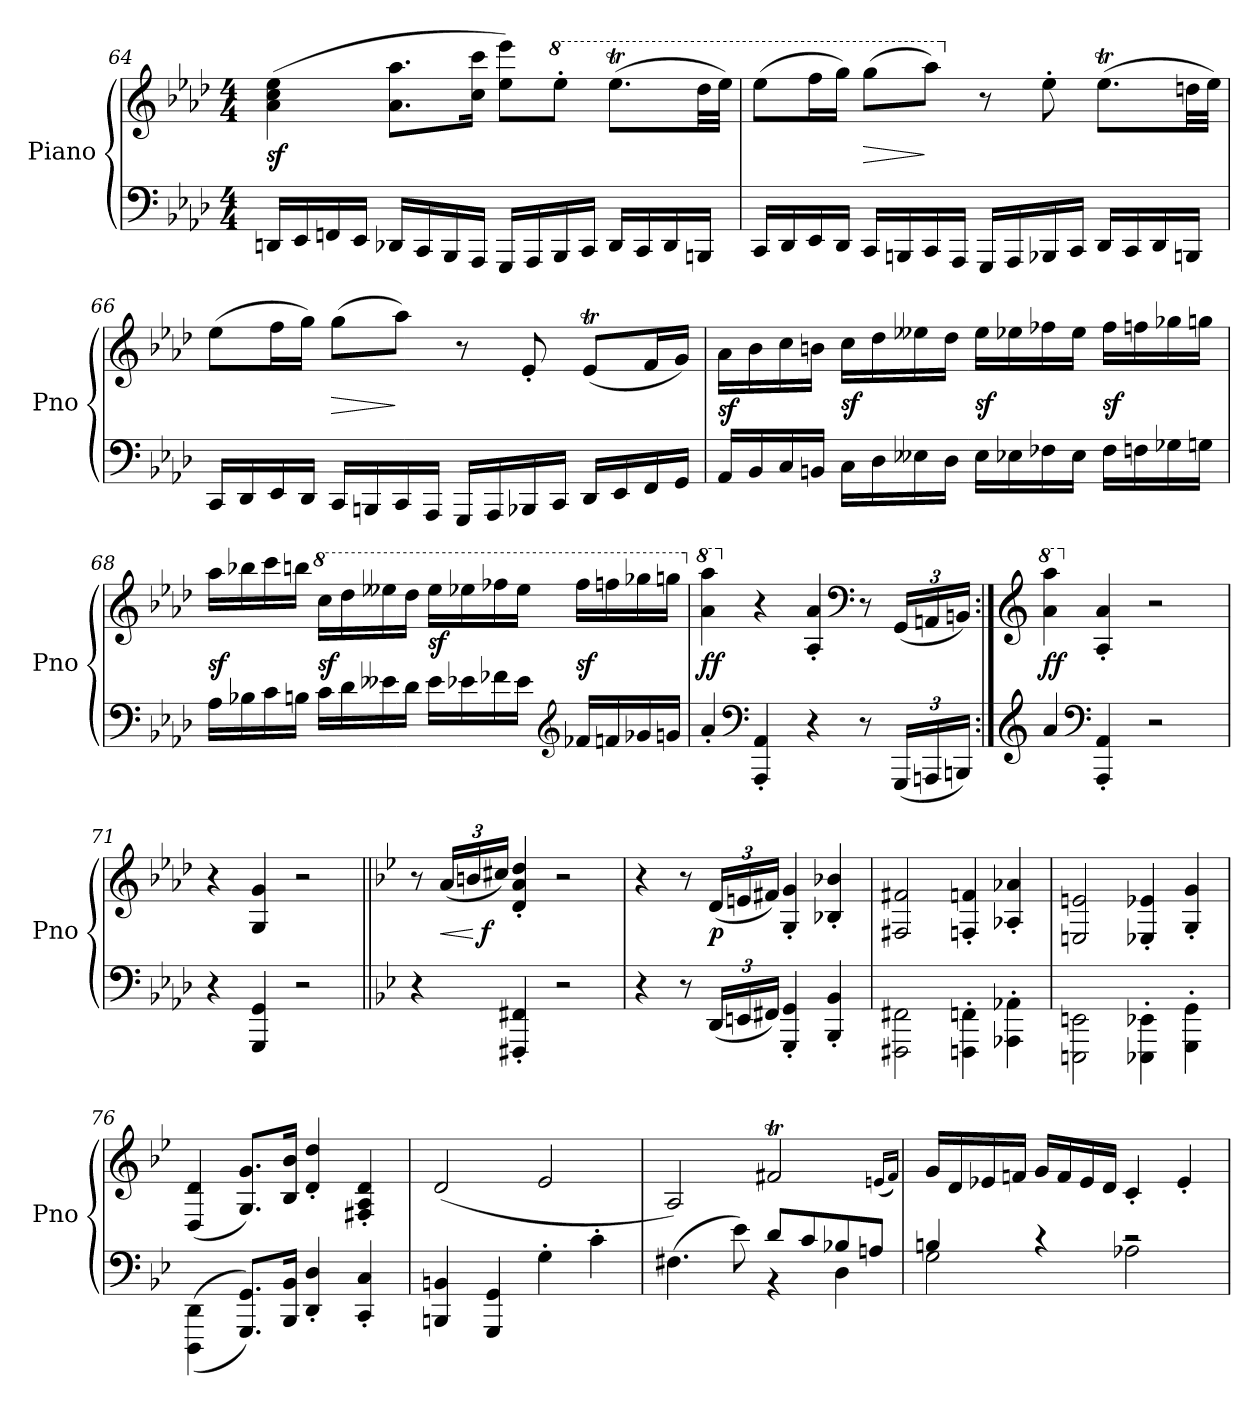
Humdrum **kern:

**kern	**kern	**dynam
*part1	*part1	*part1
*staff2	*staff1	*staff1/2
*I"Piano	*	*
*I'Pno	*	*
*clefF4	*clefG2	*
*k[b-e-a-d-]	*k[b-e-a-d-]	*
*M4/4	*M4/4	*
=64	=64	=64
16DDnLL	(4a- 4cc 4ee-	sf
16EE-	.	.
16FFn	.	.
16EE-JJ	.	.
16DD-XLL	8.a- 8.aa-L	.
16CC	.	.
16BBB-	.	.
16AAA-JJ	16cc 16cccJk	.
16GGGLL	8ee- 8eee-L)	.
16AAA-	.	.
*	*8va	*
16BBB-	8eee-'J	.
16CCJJ	.	.
16DD-LL	(8.eee-TL	.
16CC	.	.
16DD-	.	.
16BBBnJJ	32ddd-LL	.
.	32eee-JJJ)	.
=65	=65	=65
16CCLL	(8eee-L	.
16DD-	.	.
16EE-	16fffL	.
16DD-JJ	16gggJJ)	.
16CCLL	(8gggL	>
16BBBn	.	.
16CC	8aaa-J)	]
16AAA-JJ	.	.
*	*X8va	*
16GGGLL	8r	.
16AAA-	.	.
16BBB-X	8ee-'	.
16CCJJ	.	.
16DD-LL	(8.ee-TL	.
16CC	.	.
16DD-	.	.
16BBBnJJ	32ddnLL	.
.	32ee-JJJ)	.
=66	=66	=66
16CCLL	(8ee-L	.
16DD-	.	.
16EE-	16ffL	.
16DD-JJ	16ggJJ)	.
16CCLL	(8ggL	>
16BBBn	.	.
16CC	8aa-J)	]
16AAA-JJ	.	.
16GGGLL	8r	.
16AAA-	.	.
16BBB-X	8e-'	.
16CCJJ	.	.
16DD-LL	(8e-TL	.
16EE-	.	.
16FF	16fL	.
16GGJJ	16gJJ)	.
=67	=67	=67
16AA-LL	16a-LL	sf
16BB-	16b-	.
16C	16cc	.
16BBnJJ	16bnJJ	.
16CLL	16ccLL	sf
16D-	16dd-	.
16E--X	16ee--X	.
16D-JJ	16dd-JJ	.
16E--LL	16ee--LL	sf
16E-X	16ee-X	.
16F-X	16ff-X	.
16E-JJ	16ee-JJ	.
16F-LL	16ff-LL	sf
16Fn	16ffn	.
16G-X	16gg-X	.
16GnJJ	16ggnJJ	.
=68	=68	=68
16A-LL	16aa-LL	sf
16B-X	16bb-X	.
16c	16ccc	.
16BnJJ	16bbnJJ	.
*	*8va	*
16cLL	16cccLL	sf
16d-	16ddd-	.
16e--X	16eee--X	.
16d-JJ	16ddd-JJ	.
16e--LL	16eee--LL	sf
16e-X	16eee-X	.
16f-X	16fff-X	.
16e-JJ	16eee-JJ	.
*clefG2	*	*
16f-XLL	16fff-LL	sf
16fn	16fffn	.
16g-X	16ggg-X	.
16gnJJ	16gggnJJ	.
=69	=69	=69
*	*X8va	*
*	*8va	*
4a-'	4aa- 4aaa-	ff
*clefF4	*	*
*	*X8va	*
4AAA-' 4AA-'	4r	.
4r	4A-' 4a-'	.
*	*clefF4	*
8r	8r	.
(24GGGLL	(24GGLL	.
24AAAn	24AAn	.
24BBBnJJ)	24BBnJJ)	.
=70:|!	=70:|!	=70:|!
*clefG2	*clefG2	*
*	*8va	*
4a-	4aa- 4aaa-	ff
*clefF4	*	*
*	*X8va	*
4AAA-' 4AA-'	4A-' 4a-'	.
2r	2r	.
=71	=71	=71
4r	4r	.
4GGG 4GG	4G 4g	.
2r	2r	.
=72||	=72||	=72||
*k[b-e-]	*k[b-e-]	*
4r	8r	.
.	(24a/LL	<
.	24bn/	.
.	24cc#X/JJ)	[ f
4FFF#X' 4FF#X'	4d' 4a' 4dd'	.
2r	2r	.
=73	=73	=73
4r	4r	.
8r	8r	.
(24DDLL	(24dLL	p
24EEn	24en	.
24FF#XJJ)	24f#XJJ)	.
4GGG' 4GG'	4G' 4g'	.
4BBB-' 4BB-'	4B-X' 4b-X'	.
=74	=74	=74
2FFF#X\ 2FF#X\	2F#X/ 2f#X/	.
4FFFn'<\ 4FFn'<\	4Fn'/ 4fn'/	.
4AAA-X'<\ 4AA-X'<\	4A-X'/ 4a-X'/	.
=75	=75	=75
2EEEn\ 2EEn\	2En/ 2en/	.
4EEE-X'<\ 4EE-X'<\	4E-X'/ 4e-X'/	.
4GGG'<\ 4GG'<\	4G'/ 4g'/	.
=76	=76	=76
(<(>4DDD\ 4DD\	(>4D/ 4d/	.
8.GGG 8.GGL))	8.G 8.gL)	.
16BBB- 16BB-Jk	16B- 16b-Jk	.
4DD' 4D'	4d' 4dd'	.
4CC' 4C'	4F#X' 4A' 4d'	.
=77	=77	=77
4BBBn 4BBn	(2d	.
4GGG 4GG	.	.
4G'	2e-	.
4c'	.	.
=78	=78	=78
*^	*	*
(4.F#X	2ryy	2A)	.
8e-)	.	.	.
8dL	4r	2f#Xt	.
8c	.	.	.
8B-X	4D	.	.
8AnJ	.	.	.
.	.	(16qenLL	.
.	.	16qf#JJ)	.
=79	=79	=79	=79
4Bn	2G	16gTTTLL	.
.	.	16d	.
.	.	16e-X	.
.	.	16fnJJ	.
4rc	.	16gLL	.
.	.	16f	.
.	.	16e-	.
.	.	16dJJ	.
2rc	2A-X	4c'	.
.	.	4e-'	.
*v	*v	*	*
=	=	=
*-	*-	*-
